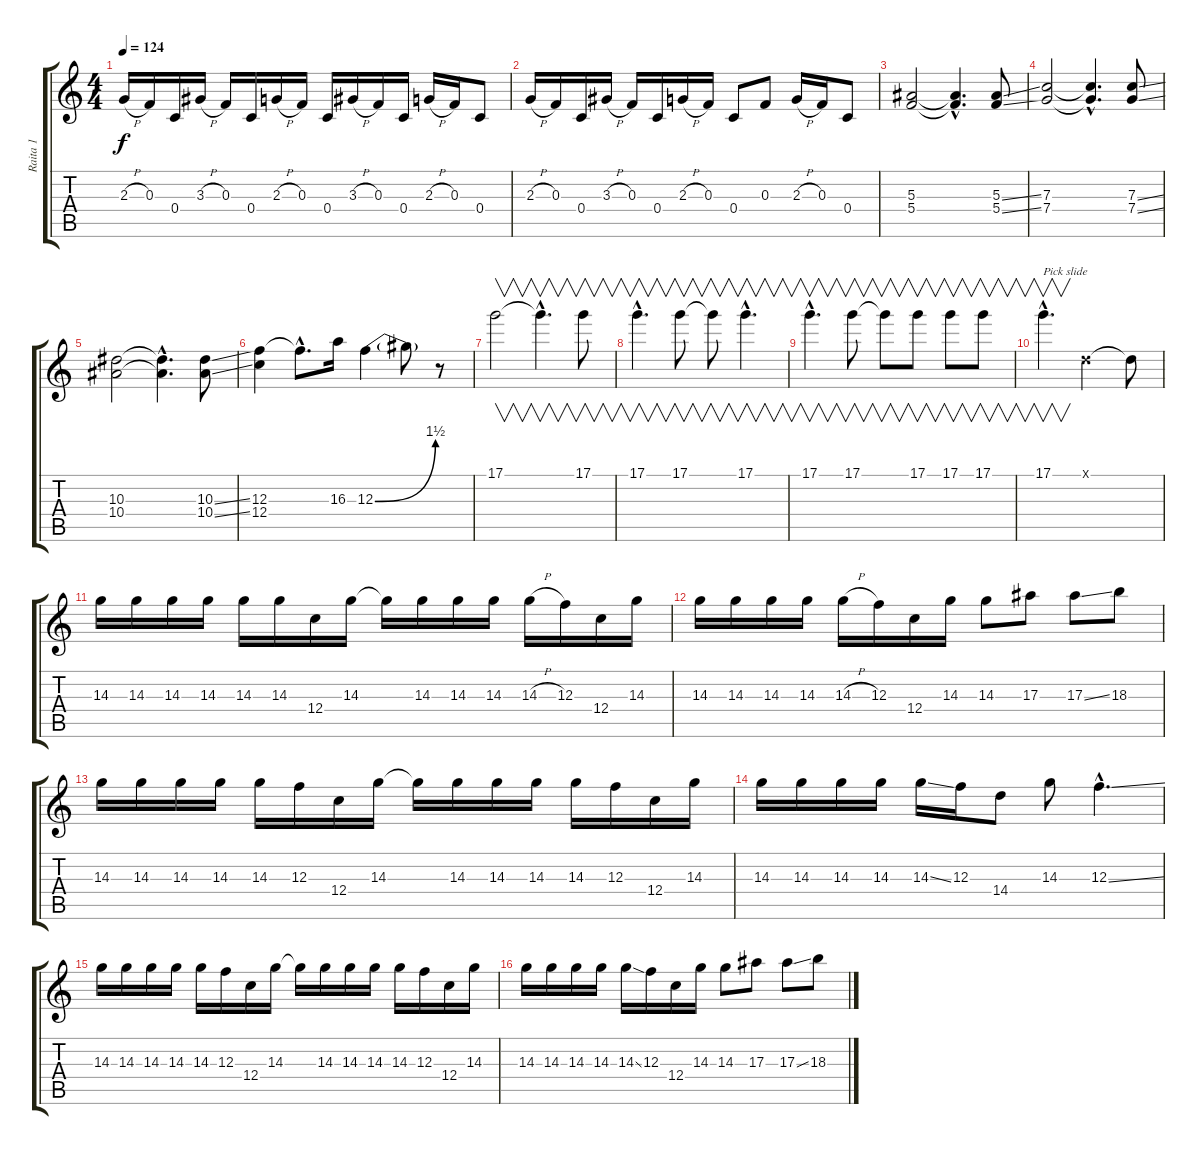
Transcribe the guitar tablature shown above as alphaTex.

\track ("Raita 1" "Raita 1") {instrument distortionguitar}
\staff {score tabs}
\tuning (D4 A3 F3 C3 G2 D2) {hide}
\ts (4 4)
\tempo 124
\clef g2
\ks c
2.3{h}.16{dy f} 0.3.16 0.4.16 3.3{h}.16 0.3.16 0.4.16 2.3{h}.16 0.3.16 0.4.16 3.3{h}.16 0.3.16 0.4.16 2.3{h}.16 0.3.16 0.4.8 |
2.3{h}.16 0.3.16 0.4.16 3.3{h}.16 0.3.16 0.4.16 2.3{h}.16 0.3.16 0.4.8 0.3.8 2.3{h}.16 0.3.16 0.4.8 |
(5.3 5.4).2 (5.3{hac t} 5.4{hac t}).4{d} (5.3{ss} 5.4{ss}).8 |
(7.3 7.4).2 (7.3{hac t} 7.4{hac t}).4{d} (7.3{ss} 7.4{ss}).8 |
(10.3 10.4).2 (10.3{hac t} 10.4{hac t}).4{d} (10.3{ss} 10.4{ss}).8 |
(12.3 12.4).4 12.3{hac t}.8{d} 16.3.16 12.3{be (bend 0 0 60 6)}.4 12.3{t}.8 r.8 |
17.1.2{v} 17.1{hac t}.4{v d} 17.1.8{v} |
17.1{hac}.4{v d} 17.1.8{v} 17.1{t}.8{v} 17.1{hac}.4{v d} |
17.1{hac}.4{v d} 17.1.8{v} 17.1{t}.8{v} 17.1.8{v} 17.1.8{v} 17.1.8{v} |
17.1{hac}.4{v d txt "Pick slide"} 0.1{x}.2 0.1{t}.8 |
14.3.16 14.3.16 14.3.16 14.3.16 14.3.16 14.3.16 12.4.16 14.3.16 14.3{t}.16 14.3.16 14.3.16 14.3.16 14.3{h}.16 12.3.16 12.4.16 14.3.16 |
14.3.16 14.3.16 14.3.16 14.3.16 14.3{h}.16 12.3.16 12.4.16 14.3.16 14.3.8 17.3.8 17.3{ss}.8 18.3.8 |
14.3.16 14.3.16 14.3.16 14.3.16 14.3.16 12.3.16 12.4.16 14.3.16 14.3{t}.16 14.3.16 14.3.16 14.3.16 14.3.16 12.3.16 12.4.16 14.3.16 |
14.3.16 14.3.16 14.3.16 14.3.16 14.3{ss}.16 12.3.16 14.4.8 14.3.8 12.3{ss hac}.4{d} |
14.3.16 14.3.16 14.3.16 14.3.16 14.3.16 12.3.16 12.4.16 14.3.16 14.3{t}.16 14.3.16 14.3.16 14.3.16 14.3.16 12.3.16 12.4.16 14.3.16 |
14.3.16 14.3.16 14.3.16 14.3.16 14.3{ss}.16 12.3.16 12.4.16 14.3.16 14.3.8 17.3.8 17.3{ss}.8 18.3.8
